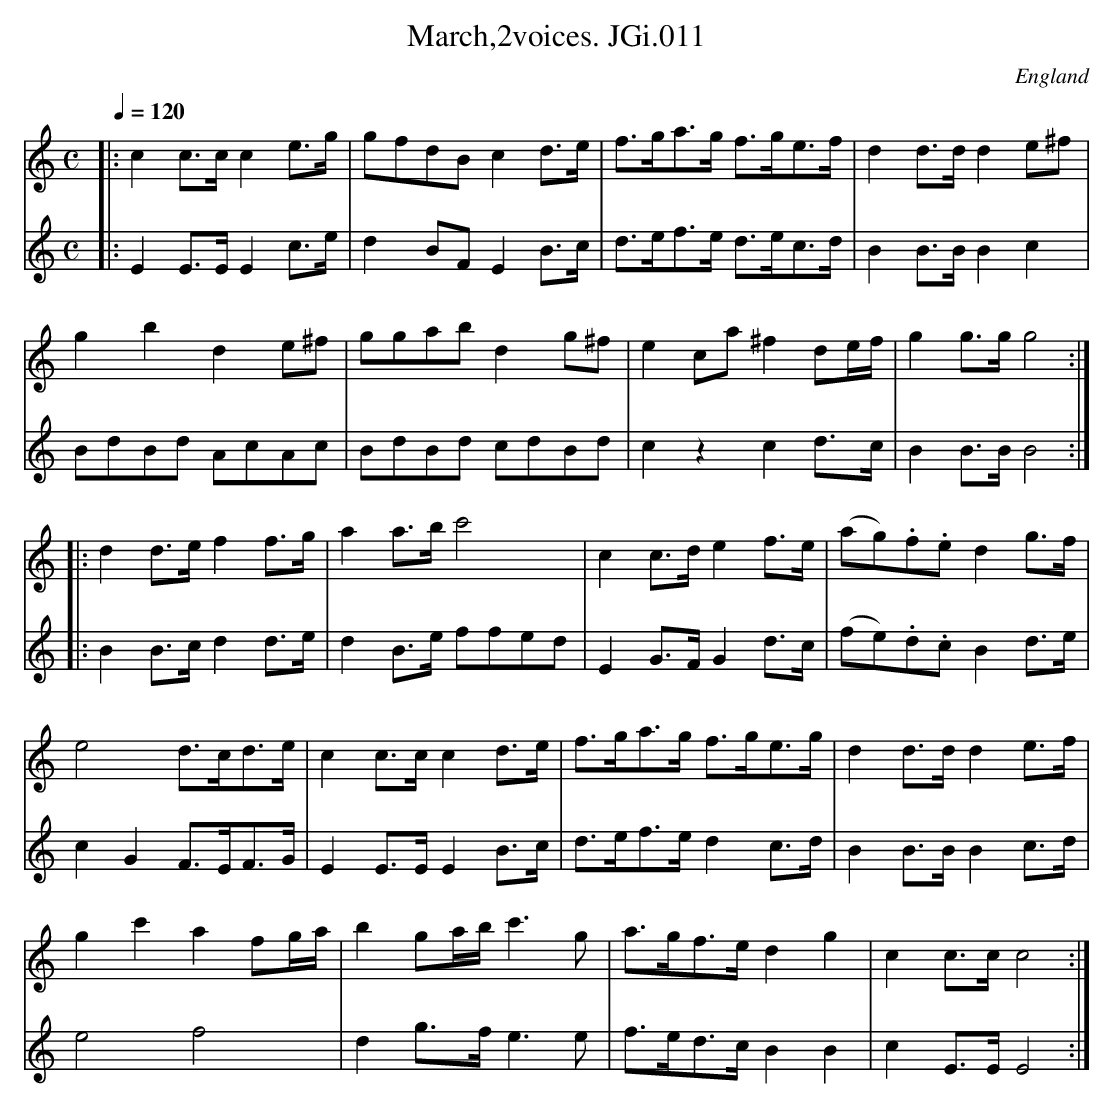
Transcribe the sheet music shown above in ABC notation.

X:1
T:March,2voices. JGi.011
M:C
L:1/8
Q:1/4=120
O:England
K:C major
[V:1]|:c2c>cc2e>g|gfdB c2 d>e|f>ga>g f>ge>f|d2d>dd2e^f|
[V:2]|:E2E>EE2c>e|d2BF E2B>c|d>ef>e d>ec>d|B2B>BB2c2|
[V:1]g2b2d2 e^f|ggab d2 g^f|e2 ca^f2de/f/|g2 g>g g4:|
[V:2]BdBd AcAc|BdBd cdBd|c2z2c2d>c|B2B>BB4:|
[V:1]|:d2d>ef2f>g|a2 a>b c'4|c2 c>d e2f>e|(ag).f.e d2g>f|
[V:2]|:B2B>cd2d>e|d2B>e ffed|E2G>FG2d>c|(fe).d.cB2d>e|
[V:1]e4d>cd>e|c2 c>c c2 d>e|f>ga>g f>ge>g|d2d>dd2e>f|
[V:2]c2G2F>EF>G|E2E>EE2B>c|d>ef>ed2c>d|B2B>BB2c>d|
[V:1]g2c'2a2fg/a/|b2 ga/b/c'3g|a>gf>ed2 g2|c2c>cc4:|
[V:2]e4f4|d2g>fe3e|f>ed>c B2B2|c2E>EE4:|
